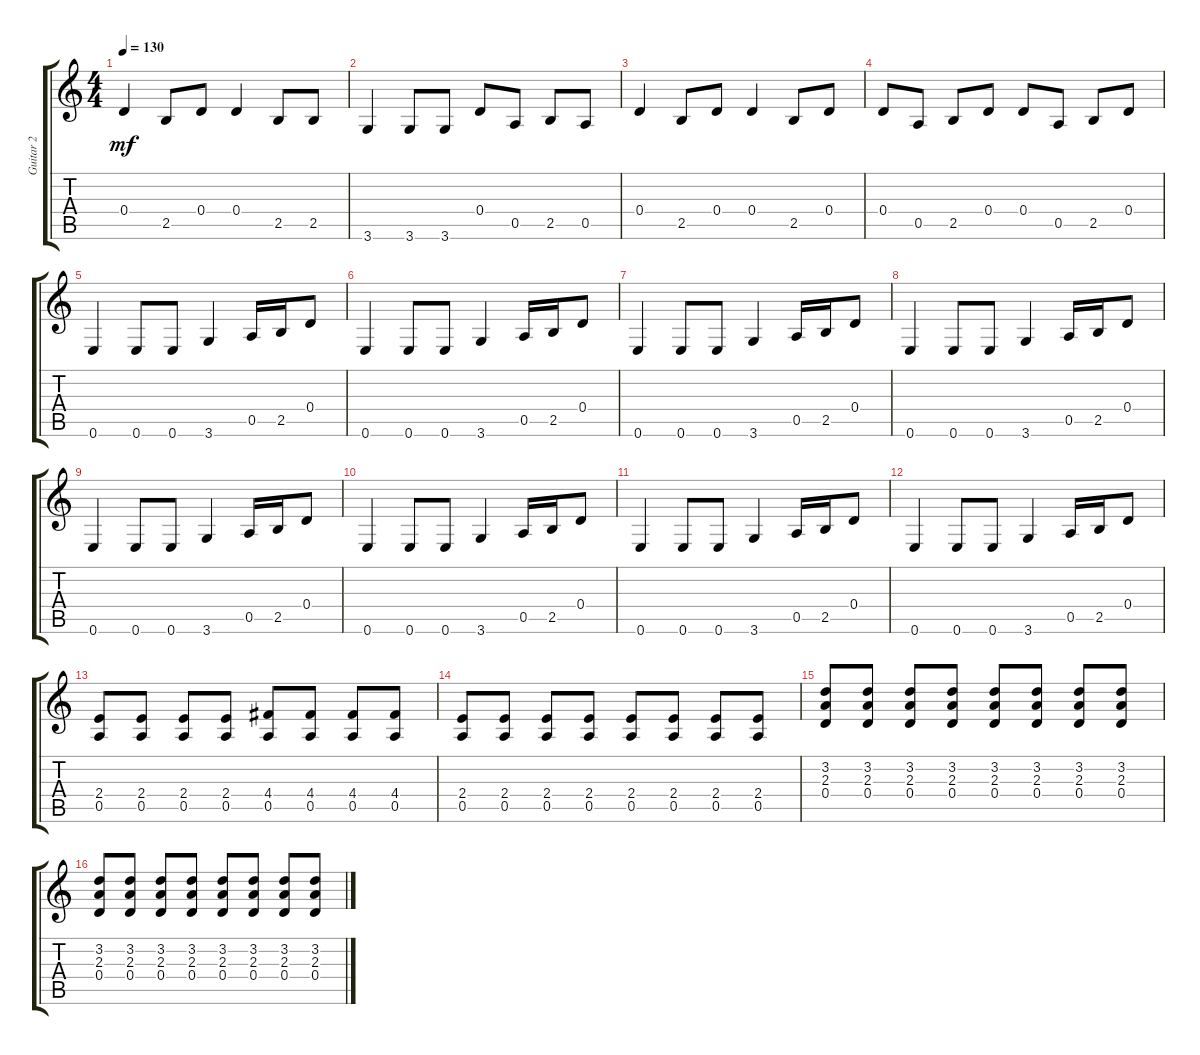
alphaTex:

\track ("Guitar 2" "Guitar 2") {instrument electricguitarclean}
\staff {score tabs}
\tuning (E4 B3 G3 D3 A2 E2) {hide}
\ts (4 4)
\tempo 130
\clef g2
\ks c
0.4.4{dy mf} 2.5.8 0.4.8 0.4.4 2.5.8 2.5.8 |
3.6.4 3.6.8 3.6.8 0.4.8 0.5.8 2.5.8 0.5.8 |
0.4.4 2.5.8 0.4.8 0.4.4 2.5.8 0.4.8 |
0.4.8 0.5.8 2.5.8 0.4.8 0.4.8 0.5.8 2.5.8 0.4.8 |
0.6.4 0.6.8 0.6.8 3.6.4 0.5.16 2.5.16 0.4.8 |
0.6.4 0.6.8 0.6.8 3.6.4 0.5.16 2.5.16 0.4.8 |
0.6.4 0.6.8 0.6.8 3.6.4 0.5.16 2.5.16 0.4.8 |
0.6.4 0.6.8 0.6.8 3.6.4 0.5.16 2.5.16 0.4.8 |
0.6.4 0.6.8 0.6.8 3.6.4 0.5.16 2.5.16 0.4.8 |
0.6.4 0.6.8 0.6.8 3.6.4 0.5.16 2.5.16 0.4.8 |
0.6.4 0.6.8 0.6.8 3.6.4 0.5.16 2.5.16 0.4.8 |
0.6.4 0.6.8 0.6.8 3.6.4 0.5.16 2.5.16 0.4.8 |
(2.4 0.5).8 (2.4 0.5).8 (2.4 0.5).8 (2.4 0.5).8 (4.4 0.5).8 (4.4 0.5).8 (4.4 0.5).8 (4.4 0.5).8 |
(2.4 0.5).8 (2.4 0.5).8 (2.4 0.5).8 (2.4 0.5).8 (2.4 0.5).8 (2.4 0.5).8 (2.4 0.5).8 (2.4 0.5).8 |
(3.2 2.3 0.4).8 (3.2 2.3 0.4).8 (3.2 2.3 0.4).8 (3.2 2.3 0.4).8 (3.2 2.3 0.4).8 (3.2 2.3 0.4).8 (3.2 2.3 0.4).8 (3.2 2.3 0.4).8 |
(3.2 2.3 0.4).8 (3.2 2.3 0.4).8 (3.2 2.3 0.4).8 (3.2 2.3 0.4).8 (3.2 2.3 0.4).8 (3.2 2.3 0.4).8 (3.2 2.3 0.4).8 (3.2 2.3 0.4).8
